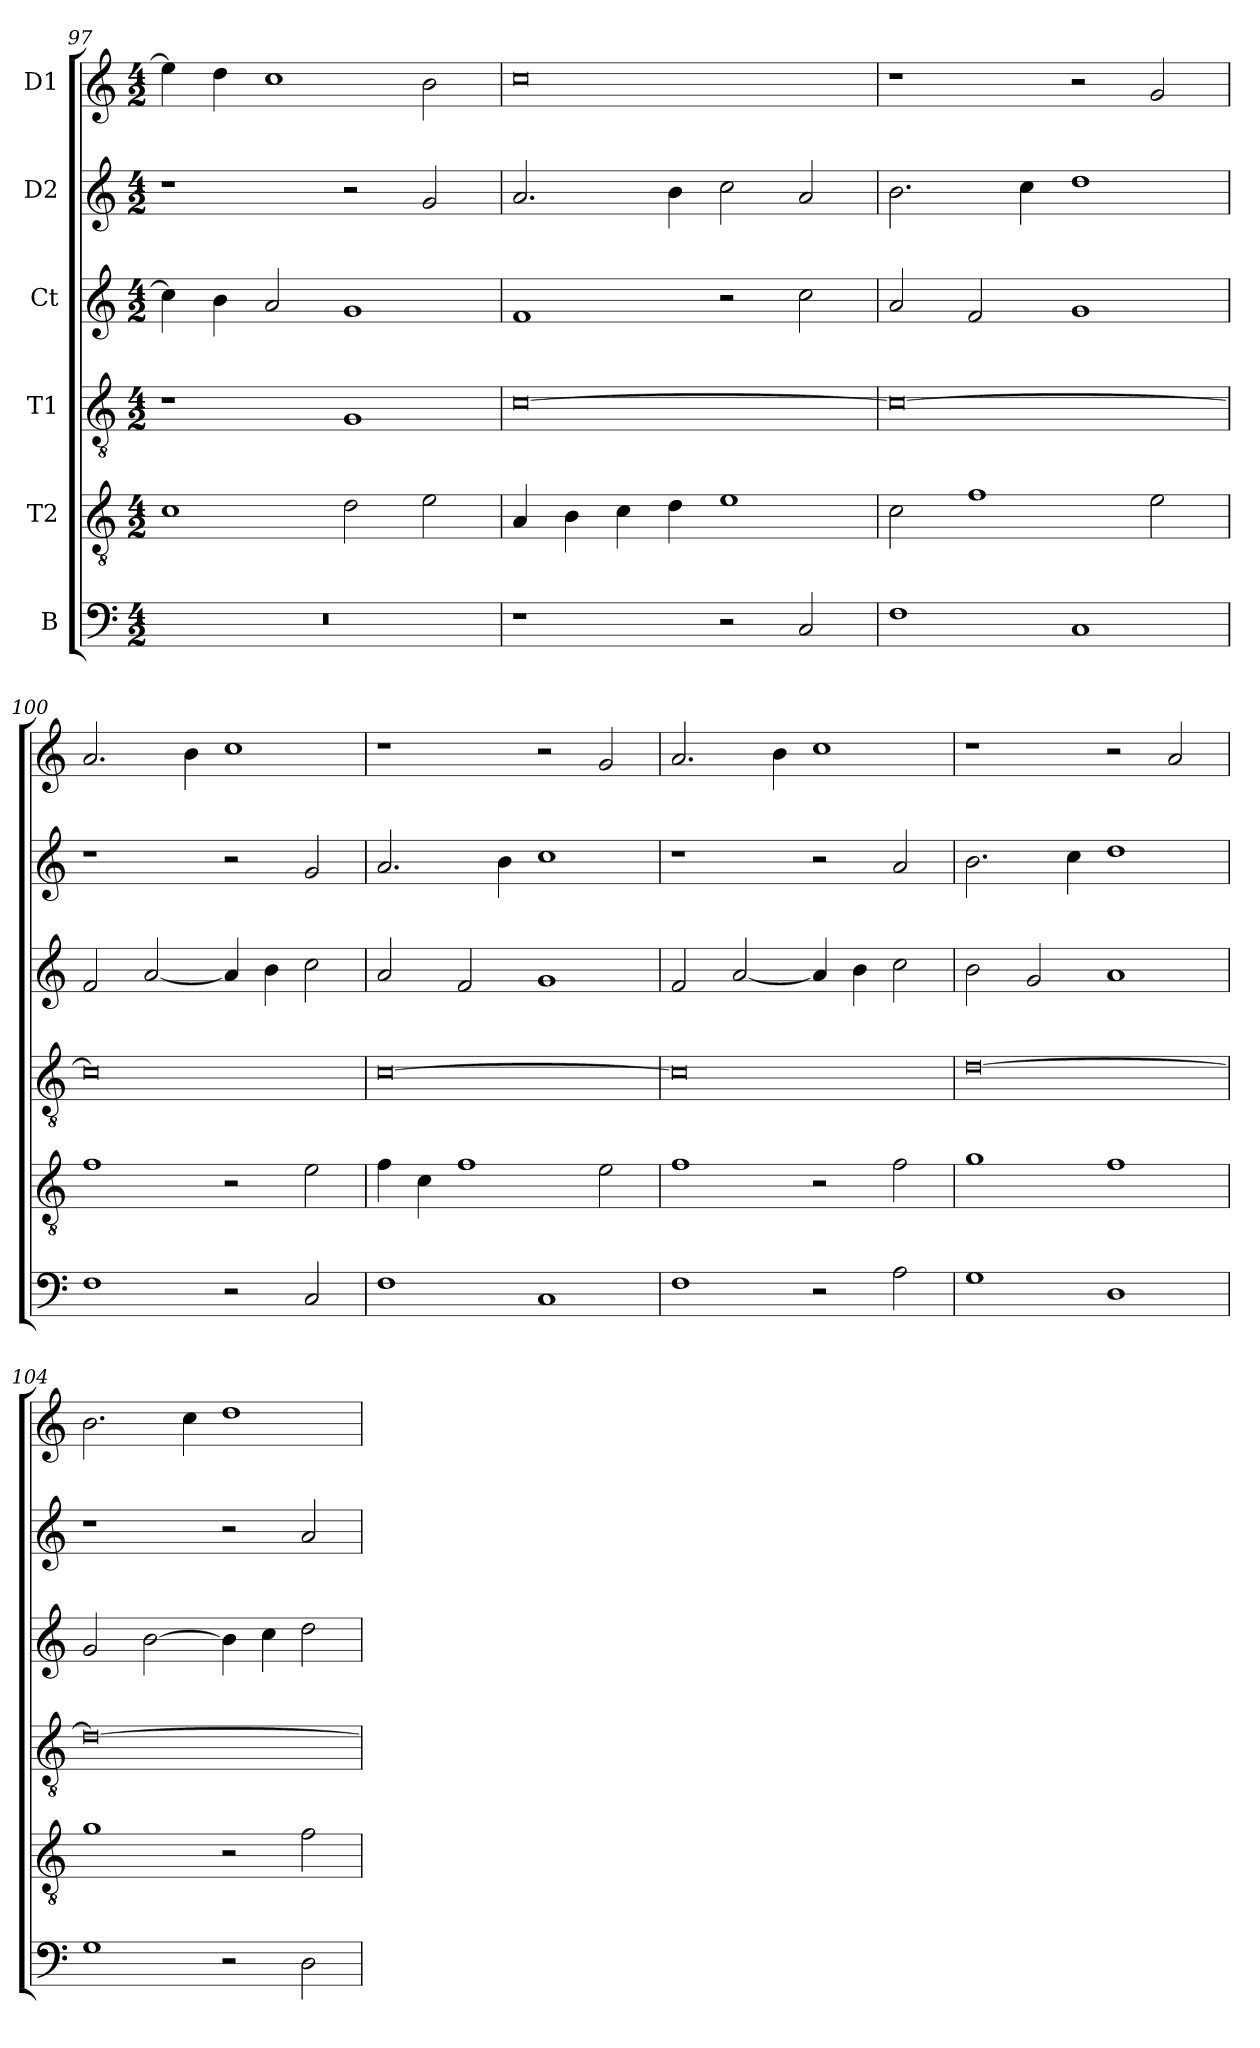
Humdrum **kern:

**kern	**kern	**kern	**kern	**kern	**kern
*part6	*part5	*part4	*part3	*part2	*part1
*staff6	*staff5	*staff4	*staff3	*staff2	*staff1
*I"B	*I"T2	*I"T1	*I"Ct	*I"D2	*I"D1
*clefF4	*clefGv2	*clefGv2	*clefG2	*clefG2	*clefG2
*	*ITrd7c12	*ITrd7c12	*	*	*
*k[]	*k[]	*k[]	*k[]	*k[]	*k[]
*C:	*C:	*C:	*C:	*C:	*C:
*M4/2	*M4/2	*M4/2	*M4/2	*M4/2	*M4/2
=97	=97	=97	=97	=97	=97
!LO:N:vis=1	!	!	!	!	!
0r	1Ci	1r	4cci\]	1r	4eei\]
.	.	.	4bi\	.	4ddi\
.	.	.	2ai/	.	1cci
.	2Di\	1GGi	1gi	2r	.
.	2Ei\	.	.	2gi/	2bi\
!!LO:PB:g=z
=98	=98	=98	=98	=98	=98
1r	4AAi/	[>0Ci	1fi	2.ai/	0cci
.	4BBi\	.	.	.	.
.	4Ci\	.	.	.	.
.	4Di\	.	.	4bi\	.
2r	1Ei	.	2r	2cci\	.
2Ci/	.	.	2cci\	2ai/	.
=99	=99	=99	=99	=99	=99
1Fi	2Ci\	0Ci_>	2ai/	2.bi\	1r
.	1Fi	.	2fi/	.	.
.	.	.	.	4cci\	.
1Ci	.	.	1gi	1ddi	2r
.	2Ei\	.	.	.	2gi/
=100	=100	=100	=100	=100	=100
1Fi	1Fi	0Ci]	2fi/	1r	2.ai/
.	.	.	[<2ai/	.	.
.	.	.	.	.	4bi\
2r	2r	.	4ai/]	2r	1cci
.	.	.	4bi\	.	.
2Ci/	2Ei\	.	2cci\	2gi/	.
!!LO:PB:g=z
=101	=101	=101	=101	=101	=101
1Fi	4Fi\	[>0Ci	2ai/	2.ai/	1r
.	4Ci\	.	.	.	.
.	1Fi	.	2fi/	.	.
.	.	.	.	4bi\	.
1Ci	.	.	1gi	1cci	2r
.	2Ei\	.	.	.	2gi/
=102	=102	=102	=102	=102	=102
1Fi	1Fi	0Ci]	2fi/	1r	2.ai/
.	.	.	[<2ai/	.	.
.	.	.	.	.	4bi\
2r	2r	.	4ai/]	2r	1cci
.	.	.	4bi\	.	.
2Ai\	2Fi\	.	2cci\	2ai/	.
=103	=103	=103	=103	=103	=103
1Gi	1Gi	[>0Di	2bi\	2.bi\	1r
.	.	.	2gi/	.	.
.	.	.	.	4cci\	.
1Di	1Fi	.	1ai	1ddi	2r
.	.	.	.	.	2ai/
!!LO:PB:g=z
=104	=104	=104	=104	=104	=104
1Gi	1Gi	0Di_>	2gi/	1r	2.bi\
.	.	.	[>2bi\	.	.
.	.	.	.	.	4cci\
2r	2r	.	4bi\]	2r	1ddi
.	.	.	4cci\	.	.
2Di\	2Fi\	.	2ddi\	2ai/	.
=	=	=	=	=	=
*-	*-	*-	*-	*-	*-
